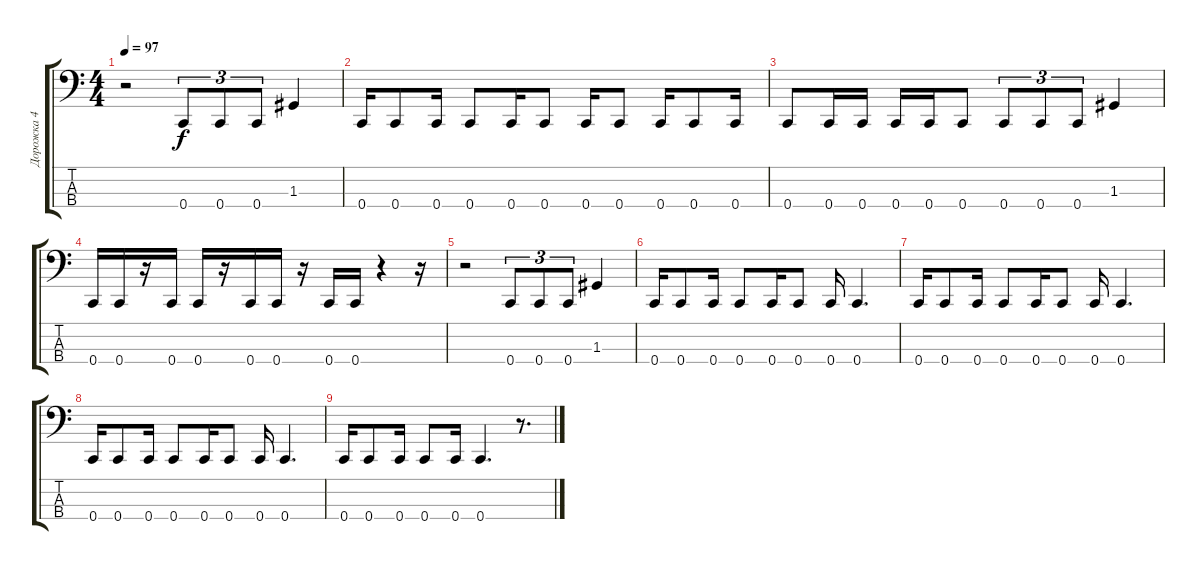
\track ("Дорожка 4" "Дорожка 4") {instrument electricbassfinger}
\staff {score tabs}
\tuning (F2 C2 G1 C1) {hide}
\ts (4 4)
\tempo 97
\clef f4
\ks c
r.2{dy f} 0.4.8{tu (3 2)} 0.4.8{tu (3 2)} 0.4.8{tu (3 2)} 1.3.4 |
0.4.16 0.4.8 0.4.16 0.4.8 0.4.16 0.4.8 0.4.16 0.4.8 0.4.16 0.4.8 0.4.16 |
0.4.8 0.4.16 0.4.16 0.4.16 0.4.16 0.4.8 0.4.8{tu (3 2)} 0.4.8{tu (3 2)} 0.4.8{tu (3 2)} 1.3.4 |
0.4.16 0.4.16 r.16 0.4.16 0.4.16 r.16 0.4.16 0.4.16 r.16 0.4.16 0.4.16 r.4 r.16 |
r.2 0.4.8{tu (3 2)} 0.4.8{tu (3 2)} 0.4.8{tu (3 2)} 1.3.4 |
0.4.16 0.4.8 0.4.16 0.4.8 0.4.16 0.4.8 0.4.16 0.4.4{d} |
0.4.16 0.4.8 0.4.16 0.4.8 0.4.16 0.4.8 0.4.16 0.4.4{d} |
0.4.16 0.4.8 0.4.16 0.4.8 0.4.16 0.4.8 0.4.16 0.4.4{d} |
0.4.16 0.4.8 0.4.16 0.4.8 0.4.16 0.4.4{d} r.8{d}
